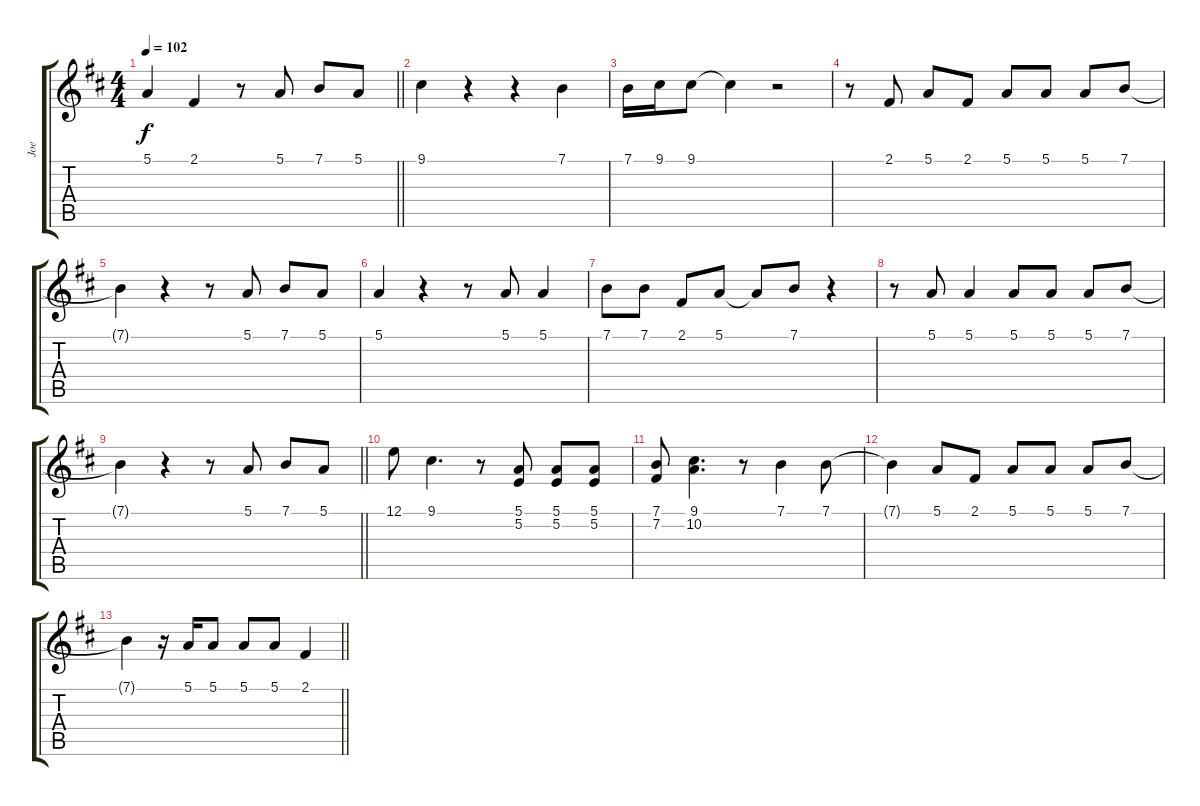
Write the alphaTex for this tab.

\track ("Joe" "Joe") {instrument lead1square}
\staff {score tabs}
\tuning (E4 B3 G3 D3 A2 E2) {hide}
\ts (4 4)
\tempo 102
\clef g2
\barLineRight lightlight
\ks d
5.1.4{dy f} 2.1.4 r.8 5.1.8 7.1.8 5.1.8 |
9.1.4 r.4 r.4 7.1.4 |
7.1.16 9.1.16 9.1.8 9.1{t}.4 r.2 |
r.8 2.1.8 5.1.8 2.1.8 5.1.8 5.1.8 5.1.8 7.1.8 |
7.1{t}.4 r.4 r.8 5.1.8 7.1.8 5.1.8 |
5.1.4 r.4 r.8 5.1.8 5.1.4 |
7.1.8 7.1.8 2.1.8 5.1.8 5.1{t}.8 7.1.8 r.4 |
r.8 5.1.8 5.1.4 5.1.8 5.1.8 5.1.8 7.1.8 |
\barLineRight lightlight
7.1{t}.4 r.4 r.8 5.1.8 7.1.8 5.1.8 |
12.1.8 9.1.4{d} r.8 (5.1 5.2).8 (5.1 5.2).8 (5.1 5.2).8 |
(7.1 7.2).8 (9.1 10.2).4{d} r.8 7.1.4 7.1.8 |
7.1{t}.4 5.1.8 2.1.8 5.1.8 5.1.8 5.1.8 7.1.8 |
\barLineRight lightlight
7.1{t}.4 r.16 5.1.16 5.1.8 5.1.8 5.1.8 2.1.4
